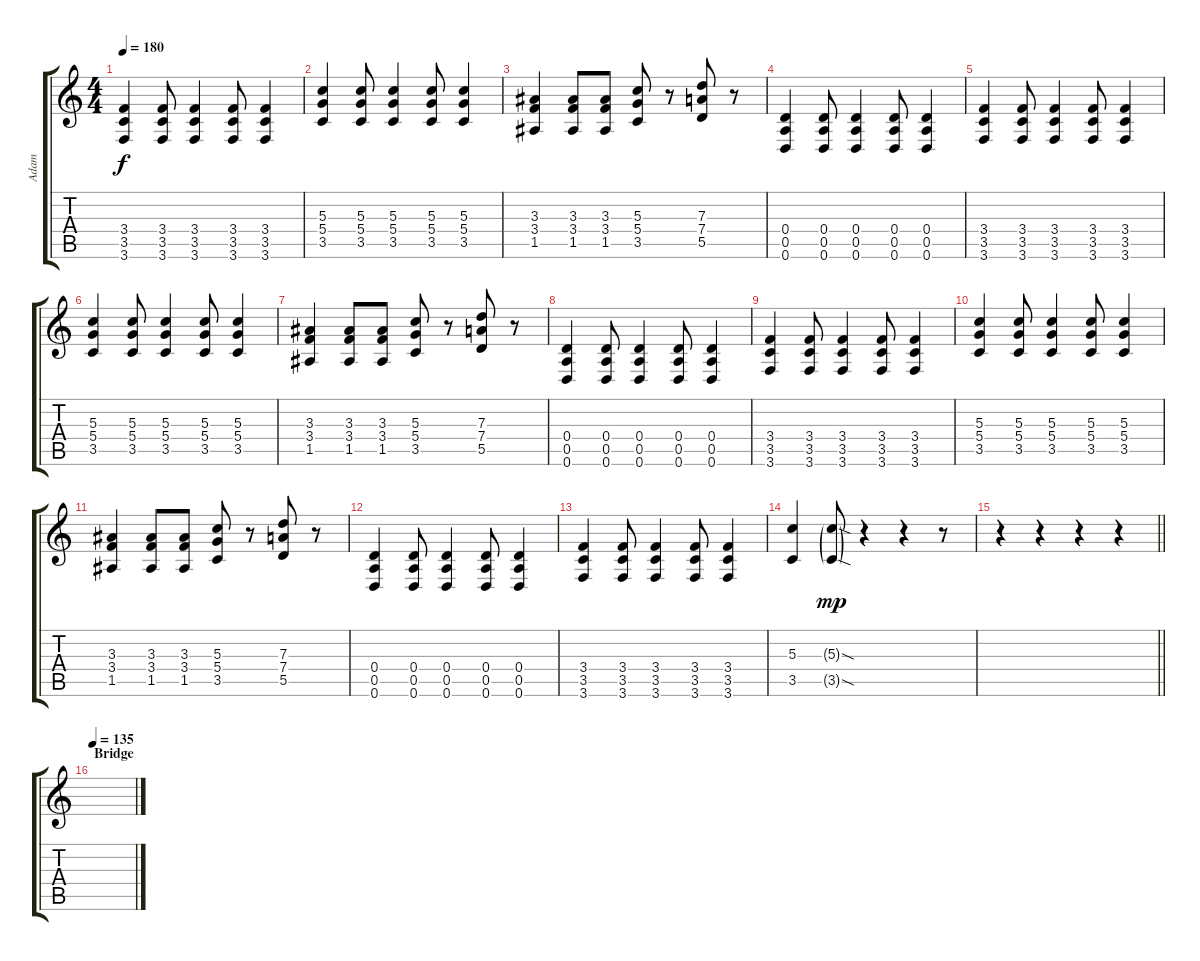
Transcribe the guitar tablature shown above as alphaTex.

\track ("Adam" "Adam") {instrument distortionguitar}
\staff {score tabs}
\tuning (E4 B3 G3 D3 A2 D2) {hide}
\ts (4 4)
\tempo 180
\clef g2
\ks c
(3.4 3.5 3.6).4{dy f} (3.4 3.5 3.6).8 (3.4 3.5 3.6).4 (3.4 3.5 3.6).8 (3.4 3.5 3.6).4 |
(5.3 5.4 3.5).4 (5.3 5.4 3.5).8 (5.3 5.4 3.5).4 (5.3 5.4 3.5).8 (5.3 5.4 3.5).4 |
(3.3 3.4 1.5).4 (3.3 3.4 1.5).8 (3.3 3.4 1.5).8 (5.3 5.4 3.5).8 r.8 (7.3 7.4 5.5).8 r.8 |
(0.4 0.5 0.6).4 (0.4 0.5 0.6).8 (0.4 0.5 0.6).4 (0.4 0.5 0.6).8 (0.4 0.5 0.6).4 |
(3.4 3.5 3.6).4 (3.4 3.5 3.6).8 (3.4 3.5 3.6).4 (3.4 3.5 3.6).8 (3.4 3.5 3.6).4 |
(5.3 5.4 3.5).4 (5.3 5.4 3.5).8 (5.3 5.4 3.5).4 (5.3 5.4 3.5).8 (5.3 5.4 3.5).4 |
(3.3 3.4 1.5).4 (3.3 3.4 1.5).8 (3.3 3.4 1.5).8 (5.3 5.4 3.5).8 r.8 (7.3 7.4 5.5).8 r.8 |
(0.4 0.5 0.6).4 (0.4 0.5 0.6).8 (0.4 0.5 0.6).4 (0.4 0.5 0.6).8 (0.4 0.5 0.6).4 |
(3.4 3.5 3.6).4 (3.4 3.5 3.6).8 (3.4 3.5 3.6).4 (3.4 3.5 3.6).8 (3.4 3.5 3.6).4 |
(5.3 5.4 3.5).4 (5.3 5.4 3.5).8 (5.3 5.4 3.5).4 (5.3 5.4 3.5).8 (5.3 5.4 3.5).4 |
(3.3 3.4 1.5).4 (3.3 3.4 1.5).8 (3.3 3.4 1.5).8 (5.3 5.4 3.5).8 r.8 (7.3 7.4 5.5).8 r.8 |
(0.4 0.5 0.6).4 (0.4 0.5 0.6).8 (0.4 0.5 0.6).4 (0.4 0.5 0.6).8 (0.4 0.5 0.6).4 |
(3.4 3.5 3.6).4 (3.4 3.5 3.6).8 (3.4 3.5 3.6).4 (3.4 3.5 3.6).8 (3.4 3.5 3.6).4 |
(5.3 3.5).4 (5.3{sod g} 3.5{sod g}).8{dy mp} r.4 r.4 r.8 |
\barLineRight lightlight
r.4 r.4 r.4 r.4 |
\section ("" "Bridge")
\tempo 135
